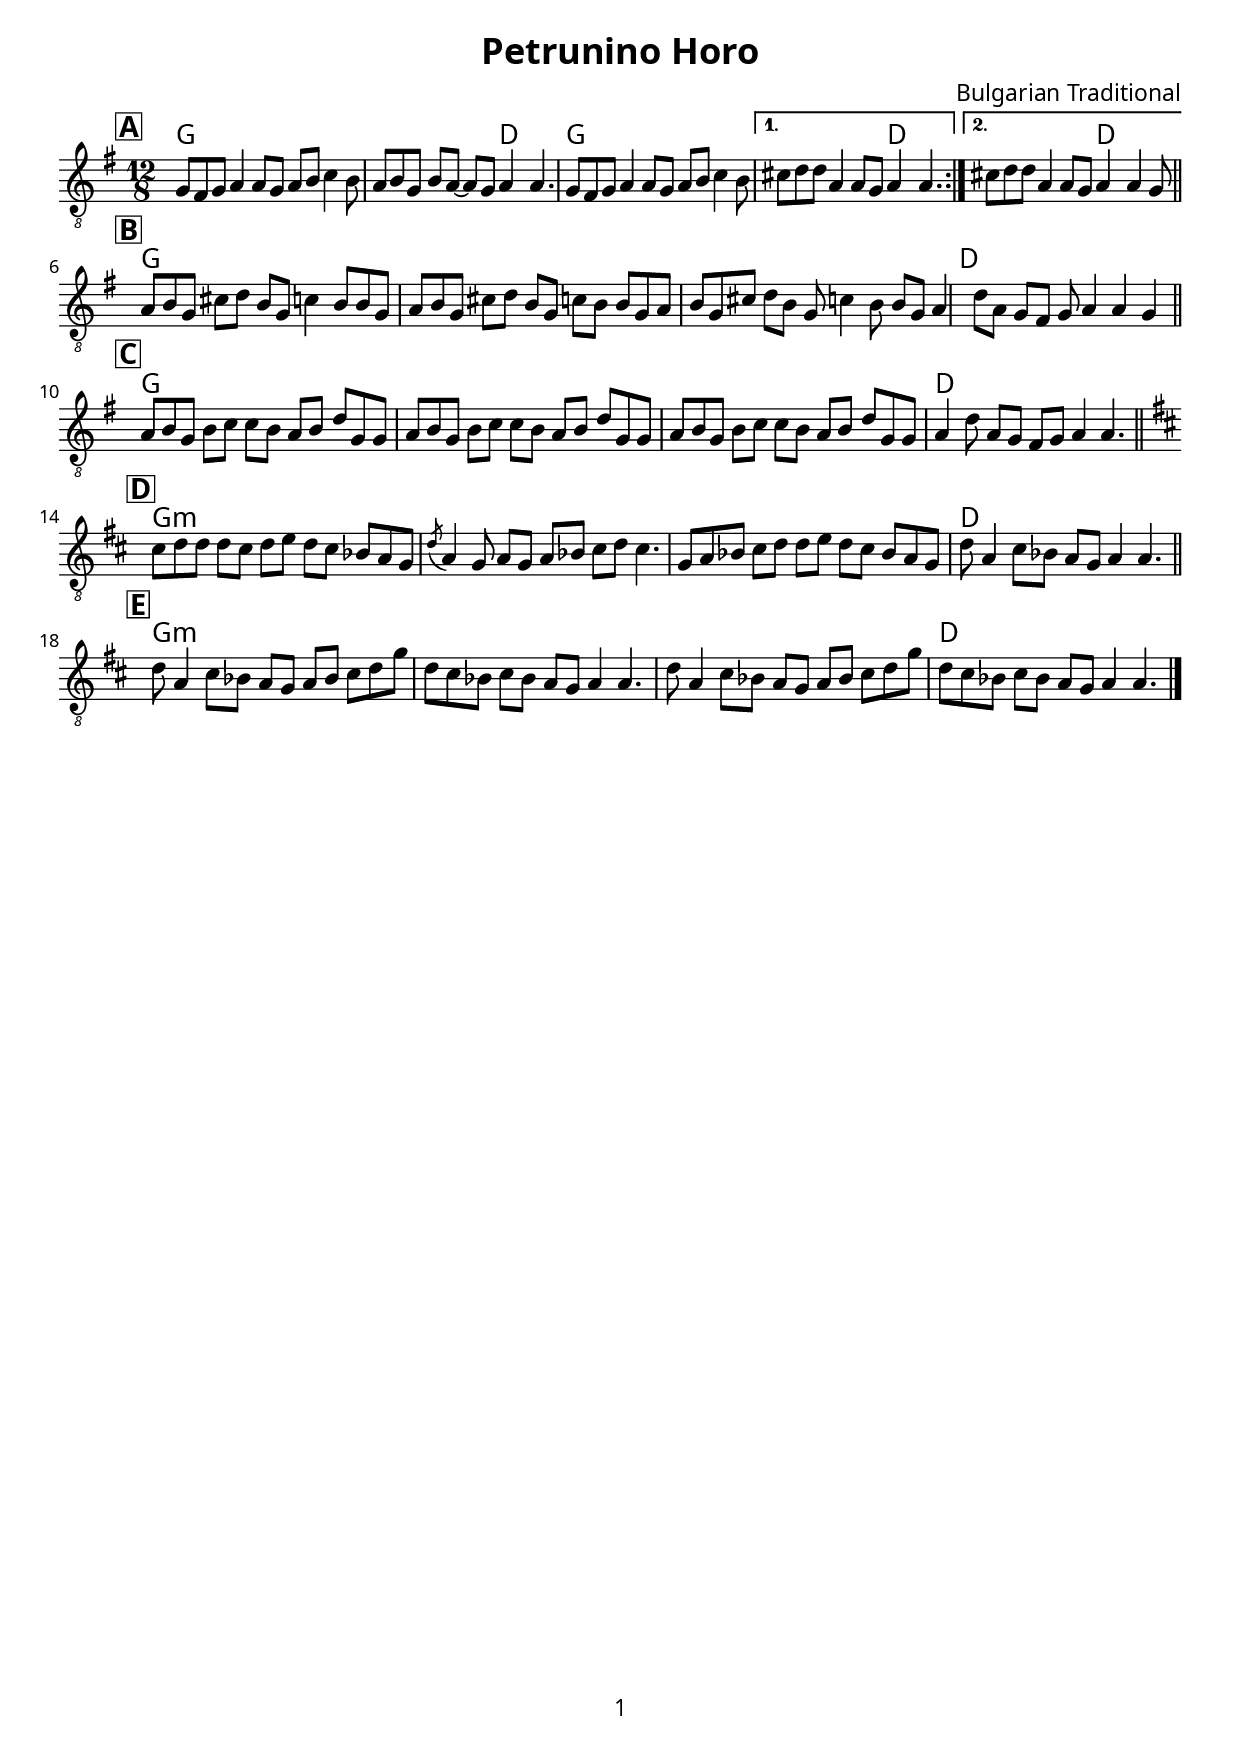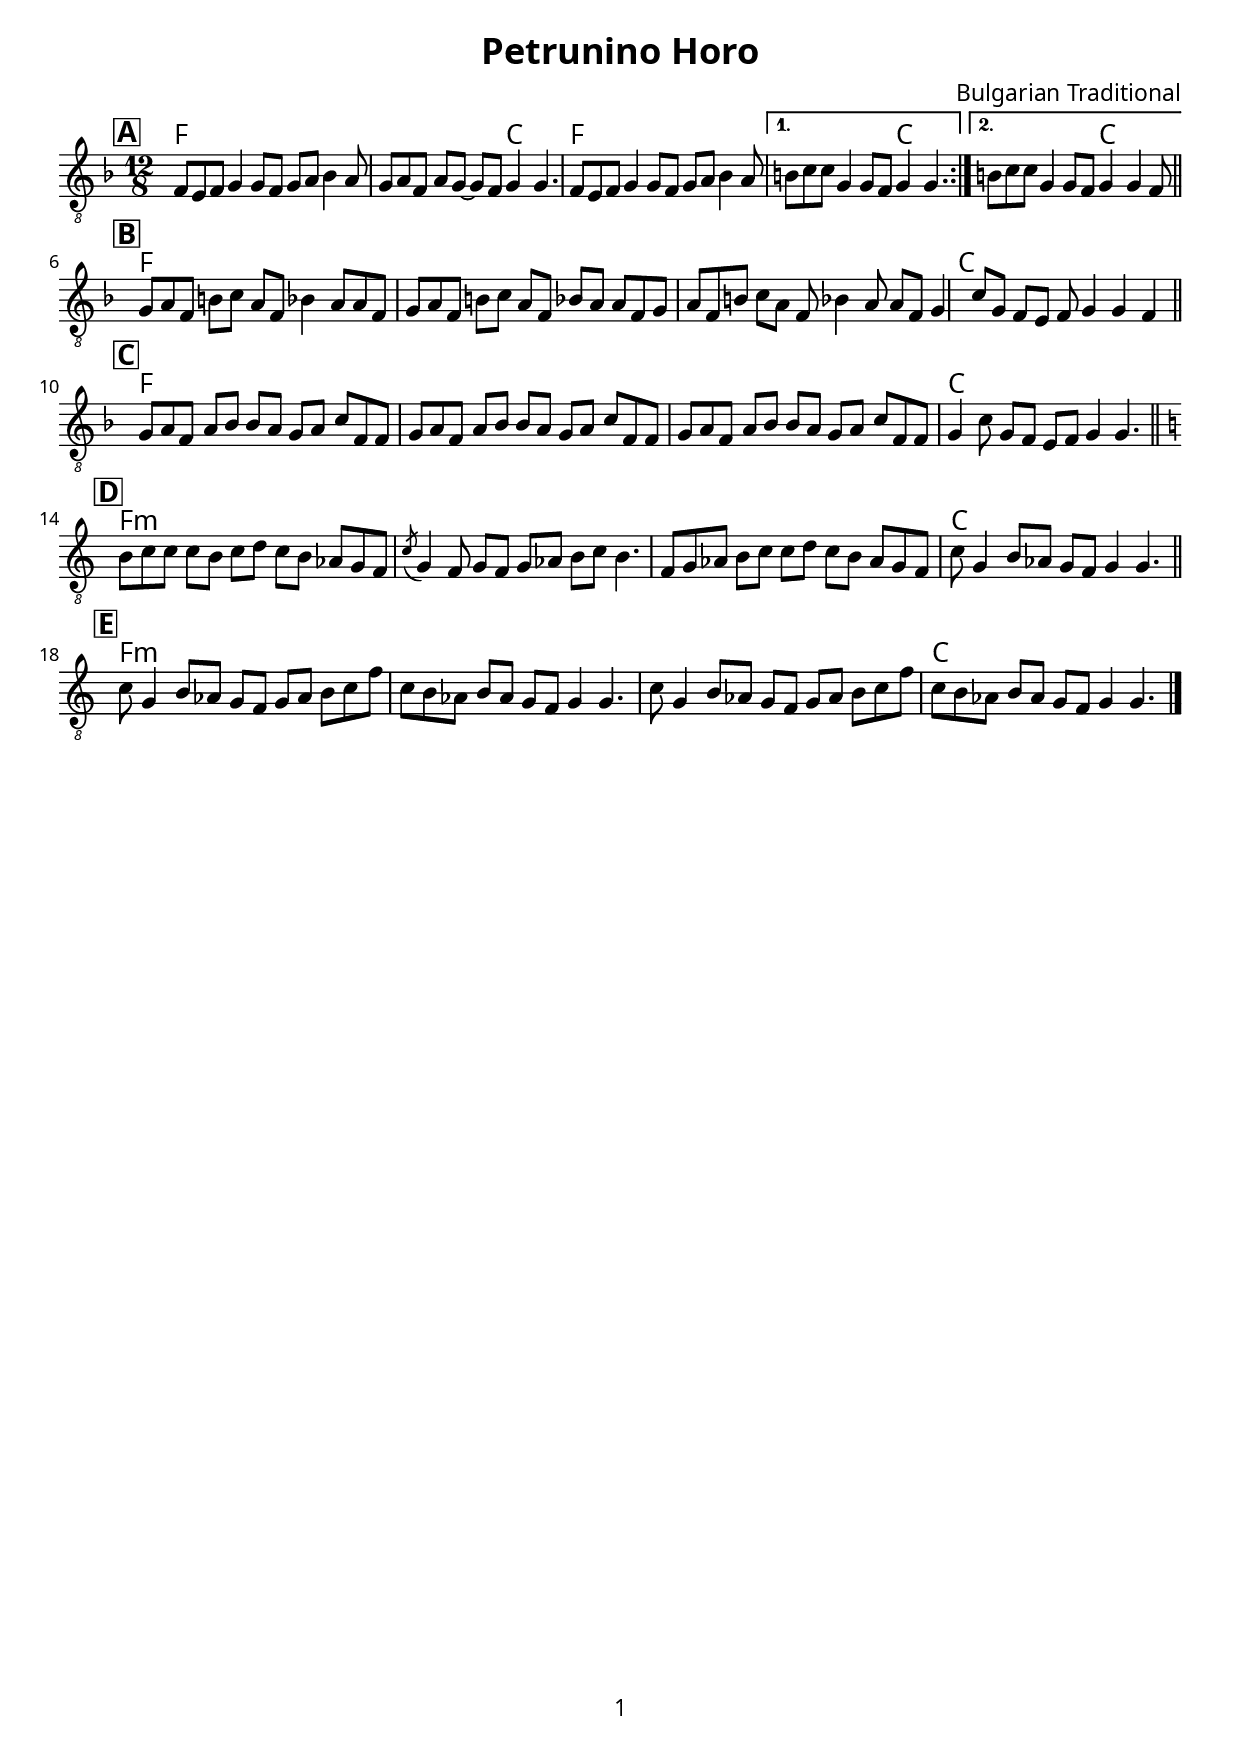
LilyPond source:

% DEFINIZIONI {{{
\version "2.18.2"

\header {
  title = "Petrunino Horo"
  composer = "Bulgarian Traditional"
}

\paper{
  print-first-page-number = ##t
  oddHeaderMarkup = \markup \null
  evenHeaderMarkup = \markup \null
  oddFooterMarkup = \markup {
    \fill-line {
      \on-the-fly \print-page-number-check-first
      \fromproperty #'page:page-number-string
    }
  }
  evenFooterMarkup = \oddFooterMarkup
  #(set-global-staff-size 10)

  myStaffSize = #20
  fonts = #(make-pango-font-tree
  "FontAwesome"
  "FontAwesome"
  "FontAwesome"
  (/ myStaffSize 20))
}

global = {
  \key f \major
  \numericTimeSignature
  \time #'(3 2 2 2 3) 12/8
  \set Score.markFormatter = #format-mark-box-alphabet
}
%}}}


tema = {
  \mark \default
  \repeat volta 2 {
    f8 e f g4 g8 f g a bes4 a8 | g a f a g~ g f g4 g4. |
    f8 e f g4 g8 f g a bes4 a8 | 
  }
  \alternative{
    {b8 c c g4 g8 f g4 g4. |}
    {b8 c c g4 g8 f g4 g f8}
  }\bar"||" \break

  \mark \default
  g8 a f b c a f bes4 a8 a f |  g8 a f b c a f bes a a f |
  g8 a f b c a f bes4 a8 a f | g4 c8 g f e f g4 g f| \bar"||" \break

  \mark \default
  g8 a f a bes bes a g a c f, f | g8 a f a bes bes a g a c f, f |
  g8 a f a bes bes a g a c f, f | g4 c8 g f e f g4 g4. \bar"||" \break

  \key c \major

  \mark \default
  b8 c c c b c d c b aes g f | \acciaccatura{c'8} g4 f8 g f g aes b c b4. |
  f8 g aes b c c d c b aes g f | c' g4 b8 aes g f g4 g4. |\bar"||" \break

  \mark \default
    c8 g4 b8 aes g f g aes b c f | c b aes b aes g f g4 g4. | 
    c8 g4 b8 aes g f g aes b c f | c b aes b aes g f g4 g4. |
  \bar"|." 
}

accordi = \chordmode{
  \set chordChanges = ##t
  \repeat volta 2{
    f1*12/8 | f4. f2 c4 c4.| f1*12/8 |
  }
  \alternative{
    {f4. f2 c4 c4.|}
    {f4. f2 c4 c4.|}
  }

  f1*12/8 | f1*12/8 | f1*12/8 | c1*12/8 |
  f1*12/8 | f1*12/8 | f1*12/8 | c1*12/8 |
  f1*12/8:m | f1*12/8:m | f1*12/8:m | c1*12/8 |
  f1*12/8:m | f1*12/8:m | f1*12/8:m | c1*12/8 |
}

% SCORE {{{
tema = \relative c {
  \global 
  \tema
}

chordsPart ={
  \new ChordNames {
    \accordi
  }
}

temaPart = \new Staff \with {
  instrumentName = ""
  midiInstrument = "piano"
} { \clef "treble_8" \tema }

\book{
  \bookOutputSuffix "Score"
  \score {
    <<
      \chordsPart
      \temaPart
    >>
    \layout {
      indent = #0
    }
    \midi {
      \context {
        \Score
        tempoWholesPerMinute = #(ly:make-moment 190 4)
      }
    }
  }
}

\book{
  \bookOutputSuffix "Bb"
  \score {
    <<
      \transpose c d { \chordsPart }
      \transpose c d { \temaPart}
    >>
    \layout {
      indent = #0
    }
  }
}
% }}}
